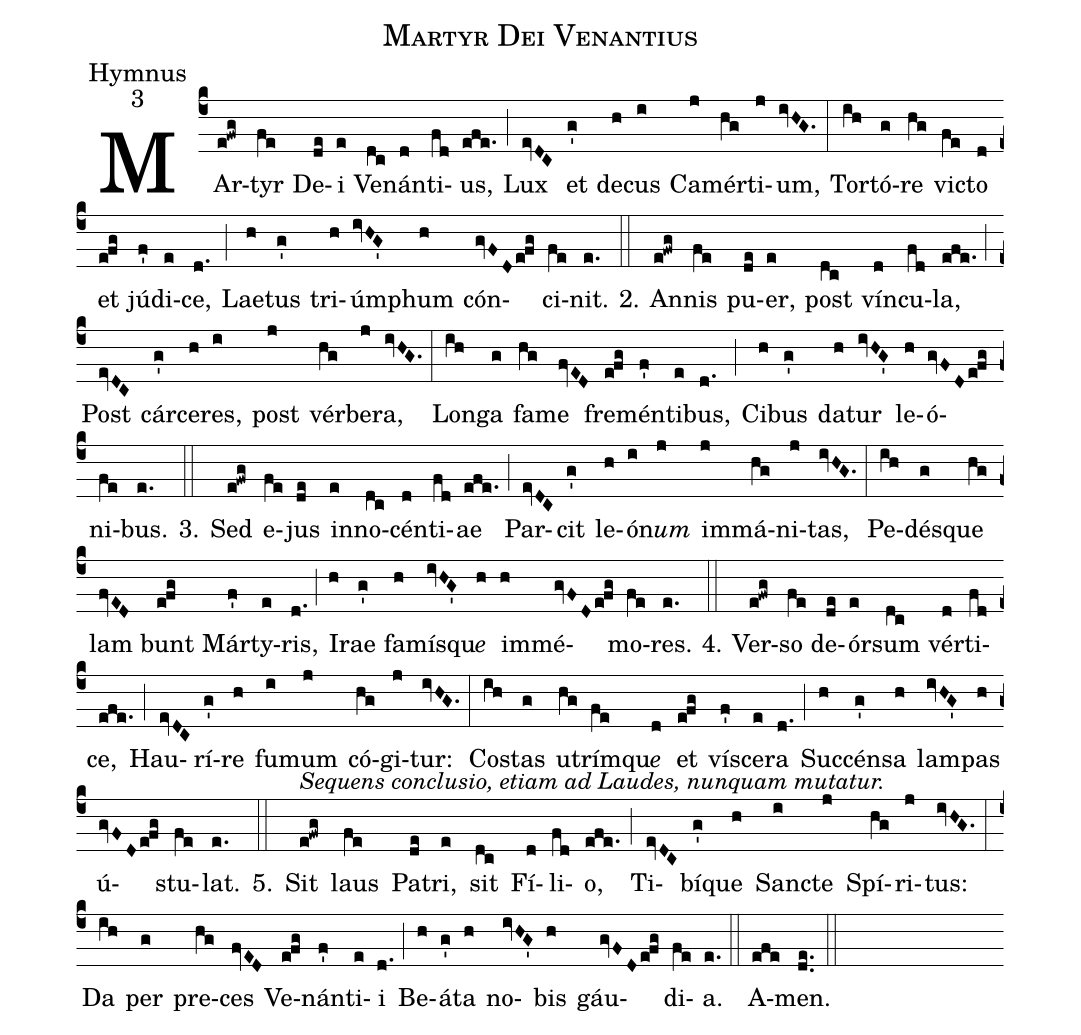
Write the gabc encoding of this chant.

name:Martyr Dei Venantius;
office-part:Hymnus;
mode:3;
%%
(c4) MAr(e!fwg)tyr(fe) De(de)i(e) Ve(dc)nán(d)ti(fd)us,(efe.) (;) Lux(evDC) et(g') de(h)cus(i) Ca(j)mér(hg)ti(j)um,(ivHG.) (:) Tor(ih)tó(g)re(hg) vi(fe)cto(d) et(e!fg) jú(f')di(e)ce,(d.) (;) Lae(h)tus(g') tri(h)úm(ivHG')phum(h) cón(gvFD/e!fg)ci(fe)nit.(e.) 2.(::) An(e!fwg)nis(fe) pu(de)er,(e) post(dc) vín(d)cu(fd)la,(efe.) (;) Post(evDC) cár(g')ce(h)res,(i) post(j) vér(hg)be(j)ra,(ivHG.) (:) Lon(ih)ga(g) fa(hg)me(fvED) fre(e!fg)mén(f')ti(e)bus,(d.) (;) Ci(h)bus(g') da(h)tur(ivHG') le(h)ó(gvFD/e!fg)ni(fe)bus.(e.) 3.(::) Sed(e!fwg) e(fe)jus(de) in(e)no(dc)cén(d)ti(fd)ae(efe.) (;) Par(evDC)cit(g') le(h)ó(i)n<i>um</i>(j) im(j)má(hg)ni(j)tas,(ivHG.) (:) Pe(ih)dé(g)sque(hg) lam(fvED) bunt(e!fg) Már(f')ty(e)ris,(d.) (;) I(h)rae(g') fa(h)mí(ivHG')squ<i>e</i>(h) im(h)mé(gvFD/e!fg)mo(fe)res.(e.) 4.(::) Ver(e!fwg)so(fe) de(de)ór(e)sum(dc) vér(d)ti(fd)ce,(efe.) (;) Hau(evDC)rí(g')re(h) fu(i)mum(j) có(hg)gi(j)tur:(ivHG.) (:) Co(ih)stas(g) u(hg)trím(fe)qu<i>e</i>(d) et(e!fg) ví(f')sce(e)ra(d.) (;) Suc(h)cén(g')sa(h) lam(ivHG')pas(h) ú(gvFD/e!fg)stu(fe)lat.(e.) 5.(::) <alt>Sequens conclusio, etiam ad Laudes, nunquam mutatur.</alt>Sit(e!fwg) laus(fe) Pa(de)tri,(e) sit(dc) Fí(d)li(fd)o,(efe.) (;) Ti(evDC)bí(g')que(h) San(i)cte(j) Spí(hg)ri(j)tus:(ivHG.) (:) Da(ih) per(g) pre(hg)ces(fvED) Ve(e!fg)nán(f')ti(e)i(d.) (;) Be(h)á(g')ta(h) no(ivHG')bis(h) gáu(gvFD/e!fg)di(fe)a.(e.) (::) A(efe)men.(de..) (::)
